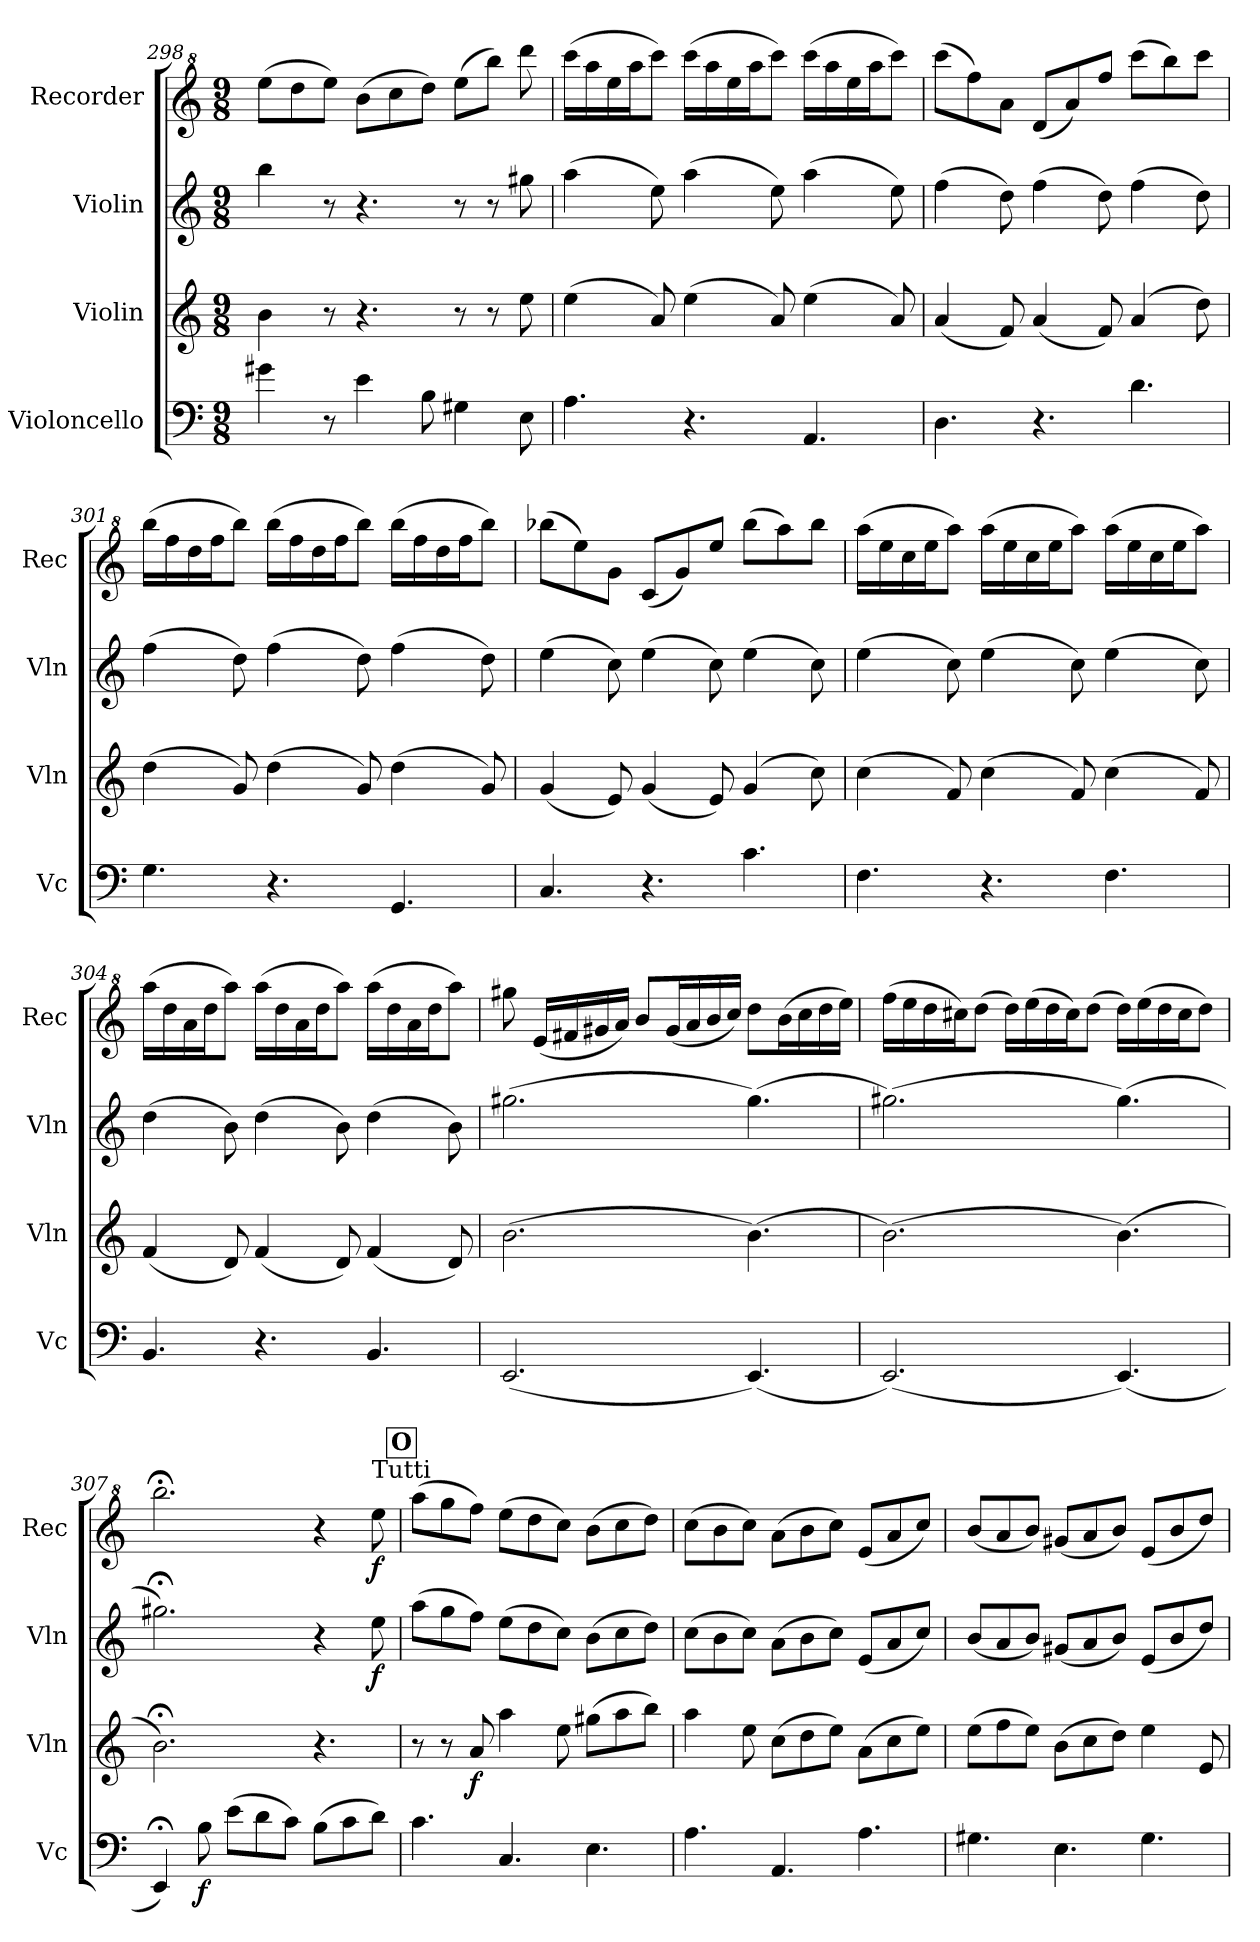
**kern	**dynam	**kern	**dynam	**kern	**dynam	**kern	**dynam
*part4	*part4	*part3	*part3	*part2	*part2	*part1	*part1
*staff4	*staff4	*staff3	*staff3	*staff2	*staff2	*staff1	*staff1
*I"Violoncello	*	*I"Violin	*	*I"Violin	*	*I"Recorder	*
*I'Vc	*	*I'Vln	*	*I'Vln	*	*I'Rec	*
*clefF4	*	*clefG2	*	*clefG2	*	*clefG^2	*
*k[]	*	*k[]	*	*k[]	*	*k[]	*
*M9/8	*	*M9/8	*	*M9/8	*	*M9/8	*
=298	=298	=298	=298	=298	=298	=298	=298
4g#X\	.	4b\	.	4bb\	.	(8eee\L	.
.	.	.	.	.	.	8ddd\	.
8r	.	8r	.	8r	.	8eee\J)	.
4e\	.	4.r	.	4.r	.	(8bb\L	.
.	.	.	.	.	.	8ccc\	.
8B\	.	.	.	.	.	8ddd\J)	.
4G#X\	.	8r	.	8r	.	(8eee\L	.
.	.	8r	.	8r	.	8bbb\J)	.
8E\	.	8ee\	.	8gg#X\	.	8dddd\	.
!!LO:LB:g=z
=299	=299	=299	=299	=299	=299	=299	=299
4.A\	.	(4ee\	.	(4aa\	.	(16cccc\LL	.
.	.	.	.	.	.	16aaa\	.
.	.	.	.	.	.	16eee\	.
.	.	.	.	.	.	16aaa\J	.
.	.	8a/)	.	8ee\)	.	8cccc\J)	.
4.r	.	(4ee\	.	(4aa\	.	(16cccc\LL	.
.	.	.	.	.	.	16aaa\	.
.	.	.	.	.	.	16eee\	.
.	.	.	.	.	.	16aaa\J	.
.	.	8a/)	.	8ee\)	.	8cccc\J)	.
4.AA/	.	(4ee\	.	(4aa\	.	(16cccc\LL	.
.	.	.	.	.	.	16aaa\	.
.	.	.	.	.	.	16eee\	.
.	.	.	.	.	.	16aaa\J	.
.	.	8a/)	.	8ee\)	.	8cccc\J)	.
=300	=300	=300	=300	=300	=300	=300	=300
4.D\	.	(4a/	.	(4ff\	.	(8cccc\L	.
.	.	.	.	.	.	8fff\)	.
.	.	8f/)	.	8dd\)	.	8aa\J	.
4.r	.	(4a/	.	(4ff\	.	(8dd/L	.
.	.	.	.	.	.	8aa/)	.
.	.	8f/)	.	8dd\)	.	8fff/J	.
4.d\	.	(4a/	.	(4ff\	.	(8cccc\L	.
.	.	.	.	.	.	8bbb\)	.
.	.	8dd\)	.	8dd\)	.	8cccc\J	.
=301	=301	=301	=301	=301	=301	=301	=301
4.G\	.	(4dd\	.	(4ff\	.	(16bbb\LL	.
.	.	.	.	.	.	16fff\	.
.	.	.	.	.	.	16ddd\	.
.	.	.	.	.	.	16fff\J	.
.	.	8g/)	.	8dd\)	.	8bbb\J)	.
4.r	.	(4dd\	.	(4ff\	.	(16bbb\LL	.
.	.	.	.	.	.	16fff\	.
.	.	.	.	.	.	16ddd\	.
.	.	.	.	.	.	16fff\J	.
.	.	8g/)	.	8dd\)	.	8bbb\J)	.
4.GG/	.	(4dd\	.	(4ff\	.	(16bbb\LL	.
.	.	.	.	.	.	16fff\	.
.	.	.	.	.	.	16ddd\	.
.	.	.	.	.	.	16fff\J	.
.	.	8g/)	.	8dd\)	.	8bbb\J)	.
!!LO:LB:g=z
=302	=302	=302	=302	=302	=302	=302	=302
4.C/	.	(4g/	.	(4ee\	.	(8bbb-X\L	.
.	.	.	.	.	.	8eee\)	.
.	.	8e/)	.	8cc\)	.	8gg\J	.
4.r	.	(4g/	.	(4ee\	.	(8cc/L	.
.	.	.	.	.	.	8gg/)	.
.	.	8e/)	.	8cc\)	.	8eee/J	.
4.c\	.	(4g/	.	(4ee\	.	(8bbb-\L	.
.	.	.	.	.	.	8aaa\)	.
.	.	8cc\)	.	8cc\)	.	8bbb-\J	.
=303	=303	=303	=303	=303	=303	=303	=303
4.F\	.	(4cc\	.	(4ee\	.	(16aaa\LL	.
.	.	.	.	.	.	16eee\	.
.	.	.	.	.	.	16ccc\	.
.	.	.	.	.	.	16eee\J	.
.	.	8f/)	.	8cc\)	.	8aaa\J)	.
4.r	.	(4cc\	.	(4ee\	.	(16aaa\LL	.
.	.	.	.	.	.	16eee\	.
.	.	.	.	.	.	16ccc\	.
.	.	.	.	.	.	16eee\J	.
.	.	8f/)	.	8cc\)	.	8aaa\J)	.
4.F\	.	(4cc\	.	(4ee\	.	(16aaa\LL	.
.	.	.	.	.	.	16eee\	.
.	.	.	.	.	.	16ccc\	.
.	.	.	.	.	.	16eee\J	.
.	.	8f/)	.	8cc\)	.	8aaa\J)	.
=304	=304	=304	=304	=304	=304	=304	=304
4.BB/	.	(4f/	.	(4dd\	.	(16aaa\LL	.
.	.	.	.	.	.	16ddd\	.
.	.	.	.	.	.	16aa\	.
.	.	.	.	.	.	16ddd\J	.
.	.	8d/)	.	8b\)	.	8aaa\J)	.
4.r	.	(4f/	.	(4dd\	.	(16aaa\LL	.
.	.	.	.	.	.	16ddd\	.
.	.	.	.	.	.	16aa\	.
.	.	.	.	.	.	16ddd\J	.
.	.	8d/)	.	8b\)	.	8aaa\J)	.
4.BB/	.	(4f/	.	(4dd\	.	(16aaa\LL	.
.	.	.	.	.	.	16ddd\	.
.	.	.	.	.	.	16aa\	.
.	.	.	.	.	.	16ddd\J	.
.	.	8d/)	.	8b\)	.	8aaa\J)	.
!!LO:PB:g=z
=305	=305	=305	=305	=305	=305	=305	=305
(2.EE/	.	(2.b\	.	(2.gg#X\	.	8ggg#X\	.
.	.	.	.	.	.	(16ee/LL	.
.	.	.	.	.	.	16ff#X/	.
.	.	.	.	.	.	16gg#X/	.
.	.	.	.	.	.	16aa/JJ)	.
.	.	.	.	.	.	8bb/L	.
.	.	.	.	.	.	(16gg#/L	.
.	.	.	.	.	.	16aa/	.
.	.	.	.	.	.	16bb/	.
.	.	.	.	.	.	16ccc/JJ)	.
(4.EE/)	.	(4.b\)	.	(4.gg#\)	.	8ddd\L	.
.	.	.	.	.	.	(16bb\L	.
.	.	.	.	.	.	16ccc\	.
.	.	.	.	.	.	16ddd\	.
.	.	.	.	.	.	16eee\JJ)	.
=306	=306	=306	=306	=306	=306	=306	=306
(2.EE/)	.	(2.b\)	.	(2.gg#X\)	.	(16fff\LL	.
.	.	.	.	.	.	16eee\	.
.	.	.	.	.	.	16ddd\	.
.	.	.	.	.	.	16ccc#X\J)	.
.	.	.	.	.	.	(8ddd\J	.
.	.	.	.	.	.	16ddd\LL)	.
.	.	.	.	.	.	(16eee\	.
.	.	.	.	.	.	16ddd\	.
.	.	.	.	.	.	16ccc#\J)	.
.	.	.	.	.	.	(8ddd\J	.
(4.EE/)	.	(4.b\)	.	(4.gg#\)	.	16ddd\LL)	.
.	.	.	.	.	.	(16eee\	.
.	.	.	.	.	.	16ddd\	.
.	.	.	.	.	.	16ccc#\J	.
.	.	.	.	.	.	8ddd\J)	.
=307	=307	=307	=307	=307	=307	=307	=307
4EE;</)	.	2.b;<\)	.	2.gg#X;<\)	.	2.bbb;<\	.
!	!LO:DY:b	!	!	!	!	!	!
8B\	f	.	.	.	.	.	.
(8e\L	.	.	.	.	.	.	.
8d\	.	.	.	.	.	.	.
8c\J)	.	.	.	.	.	.	.
(8B\L	.	4.r	.	4r	.	4r	.
8c\	.	.	.	.	.	.	.
!	!	!	!	!	!	!LO:TX:a:t=Tutti	!
!	!	!	!	!	!LO:DY:b	!	!LO:DY:b
8d\J)	.	.	.	8ee\	f	8eee\	f
!!LO:LB:g=z
!!LO:REH:place=s1:a:B:fs=14:t=O
=308	=308	=308	=308	=308	=308	=308	=308
4.c\	.	8r	.	(8aa\L	.	(8aaa\L	.
.	.	8r	.	8gg\	.	8ggg\	.
!	!	!	!LO:DY:b	!	!	!	!
.	.	8a/	f	8ff\J)	.	8fff\J)	.
4.C/	.	4aa\	.	(8ee\L	.	(8eee\L	.
.	.	.	.	8dd\	.	8ddd\	.
.	.	8ee\	.	8cc\J)	.	8ccc\J)	.
4.E\	.	(8gg#X\L	.	(8b\L	.	(8bb\L	.
.	.	8aa\	.	8cc\	.	8ccc\	.
.	.	8bb\J)	.	8dd\J)	.	8ddd\J)	.
=309	=309	=309	=309	=309	=309	=309	=309
4.A\	.	4aa\	.	(8cc\L	.	(8ccc\L	.
.	.	.	.	8b\	.	8bb\	.
.	.	8ee\	.	8cc\J)	.	8ccc\J)	.
4.AA/	.	(8cc\L	.	(8a\L	.	(8aa\L	.
.	.	8dd\	.	8b\	.	8bb\	.
.	.	8ee\J)	.	8cc\J)	.	8ccc\J)	.
4.A\	.	(8a\L	.	(8e/L	.	(8ee/L	.
.	.	8cc\	.	8a/	.	8aa/	.
.	.	8ee\J)	.	8cc/J)	.	8ccc/J)	.
=310	=310	=310	=310	=310	=310	=310	=310
4.G#X\	.	(8ee\L	.	(8b/L	.	(8bb/L	.
.	.	8ff\	.	8a/	.	8aa/	.
.	.	8ee\J)	.	8b/J)	.	8bb/J)	.
4.E\	.	(8b\L	.	(8g#X/L	.	(8gg#X/L	.
.	.	8cc\	.	8a/	.	8aa/	.
.	.	8dd\J)	.	8b/J)	.	8bb/J)	.
4.G#\	.	4ee\	.	(8e/L	.	(8ee/L	.
.	.	.	.	8b/	.	8bb/	.
.	.	8e/	.	8dd/J)	.	8ddd/J)	.
=	=	=	=	=	=	=	=
*-	*-	*-	*-	*-	*-	*-	*-
